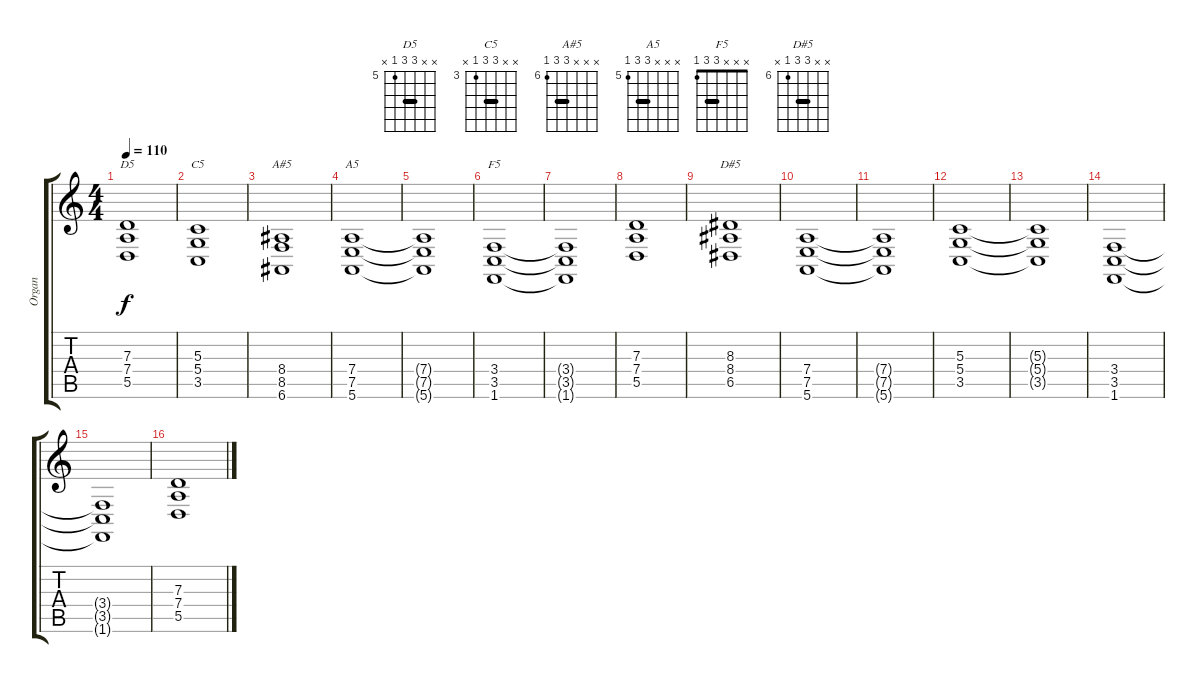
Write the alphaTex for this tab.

\track ("Organ" "Organ") {instrument churchorgan}
\staff {score tabs}
\tuning (E4 B3 G3 D3 A2 E2) {hide}
\chord ("D5" x x 7 7 5 x) {firstfret 5 barre 7}
\chord ("C5" x x 5 5 3 x) {firstfret 3 barre 5}
\chord ("A#5" x x x 8 8 6) {firstfret 6 barre 8}
\chord ("A5" x x x 7 7 5) {firstfret 5 barre 7}
\chord ("F5" x x x 3 3 1) {barre 3}
\chord ("D#5" x x 8 8 6 x) {firstfret 6 barre 8}
\ts (4 4)
\tempo 110
\clef g2
\ks c
(7.3 7.4 5.5).1{ch "D5" dy f} |
(5.3 5.4 3.5).1{ch "C5"} |
(8.4 8.5 6.6).1{ch "A#5"} |
(7.4 7.5 5.6).1{ch "A5"} |
(7.4{t} 7.5{t} 5.6{t}).1 |
(3.4 3.5 1.6).1{ch "F5"} |
(3.4{t} 3.5{t} 1.6{t}).1 |
(7.3 7.4 5.5).1 |
(8.3 8.4 6.5).1{ch "D#5"} |
(7.4 7.5 5.6).1 |
(7.4{t} 7.5{t} 5.6{t}).1 |
(5.3 5.4 3.5).1 |
(5.3{t} 5.4{t} 3.5{t}).1 |
(3.4 3.5 1.6).1 |
(3.4{t} 3.5{t} 1.6{t}).1 |
(7.3 7.4 5.5).1
